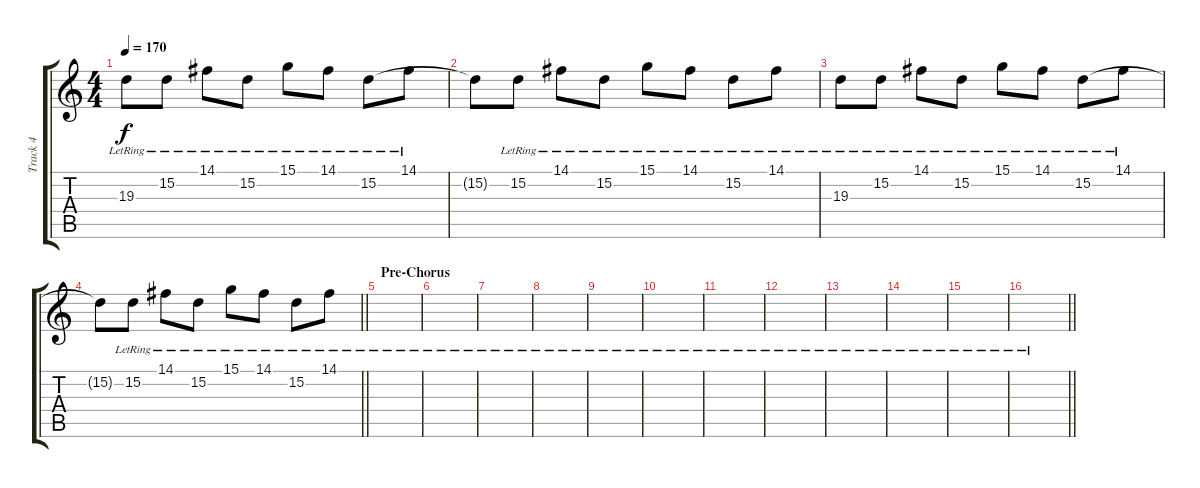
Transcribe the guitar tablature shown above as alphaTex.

\track ("Track 4" "Track 4") {instrument acousticgrandpiano}
\staff {score tabs}
\tuning (E4 B3 G3 D3 A2 E2) {hide}
\ts (4 4)
\tempo 170
\clef g2
\ks c
19.3{lr}.8{dy f} 15.2{lr}.8 14.1{lr}.8 15.2{lr}.8 15.1{lr}.8 14.1{lr}.8 15.2{lr}.8 14.1{lr}.8 |
15.2{t}.8 15.2{lr}.8 14.1{lr}.8 15.2{lr}.8 15.1{lr}.8 14.1{lr}.8 15.2{lr}.8 14.1{lr}.8 |
19.3{lr}.8 15.2{lr}.8 14.1{lr}.8 15.2{lr}.8 15.1{lr}.8 14.1{lr}.8 15.2{lr}.8 14.1{lr}.8 |
\barLineRight lightlight
15.2{t}.8 15.2{lr}.8 14.1{lr}.8 15.2{lr}.8 15.1{lr}.8 14.1{lr}.8 15.2{lr}.8 14.1{lr}.8 |
\section ("" "Pre-Chorus")
|
|
|
|
|
|
|
|
|
|
|
\barLineRight lightlight
